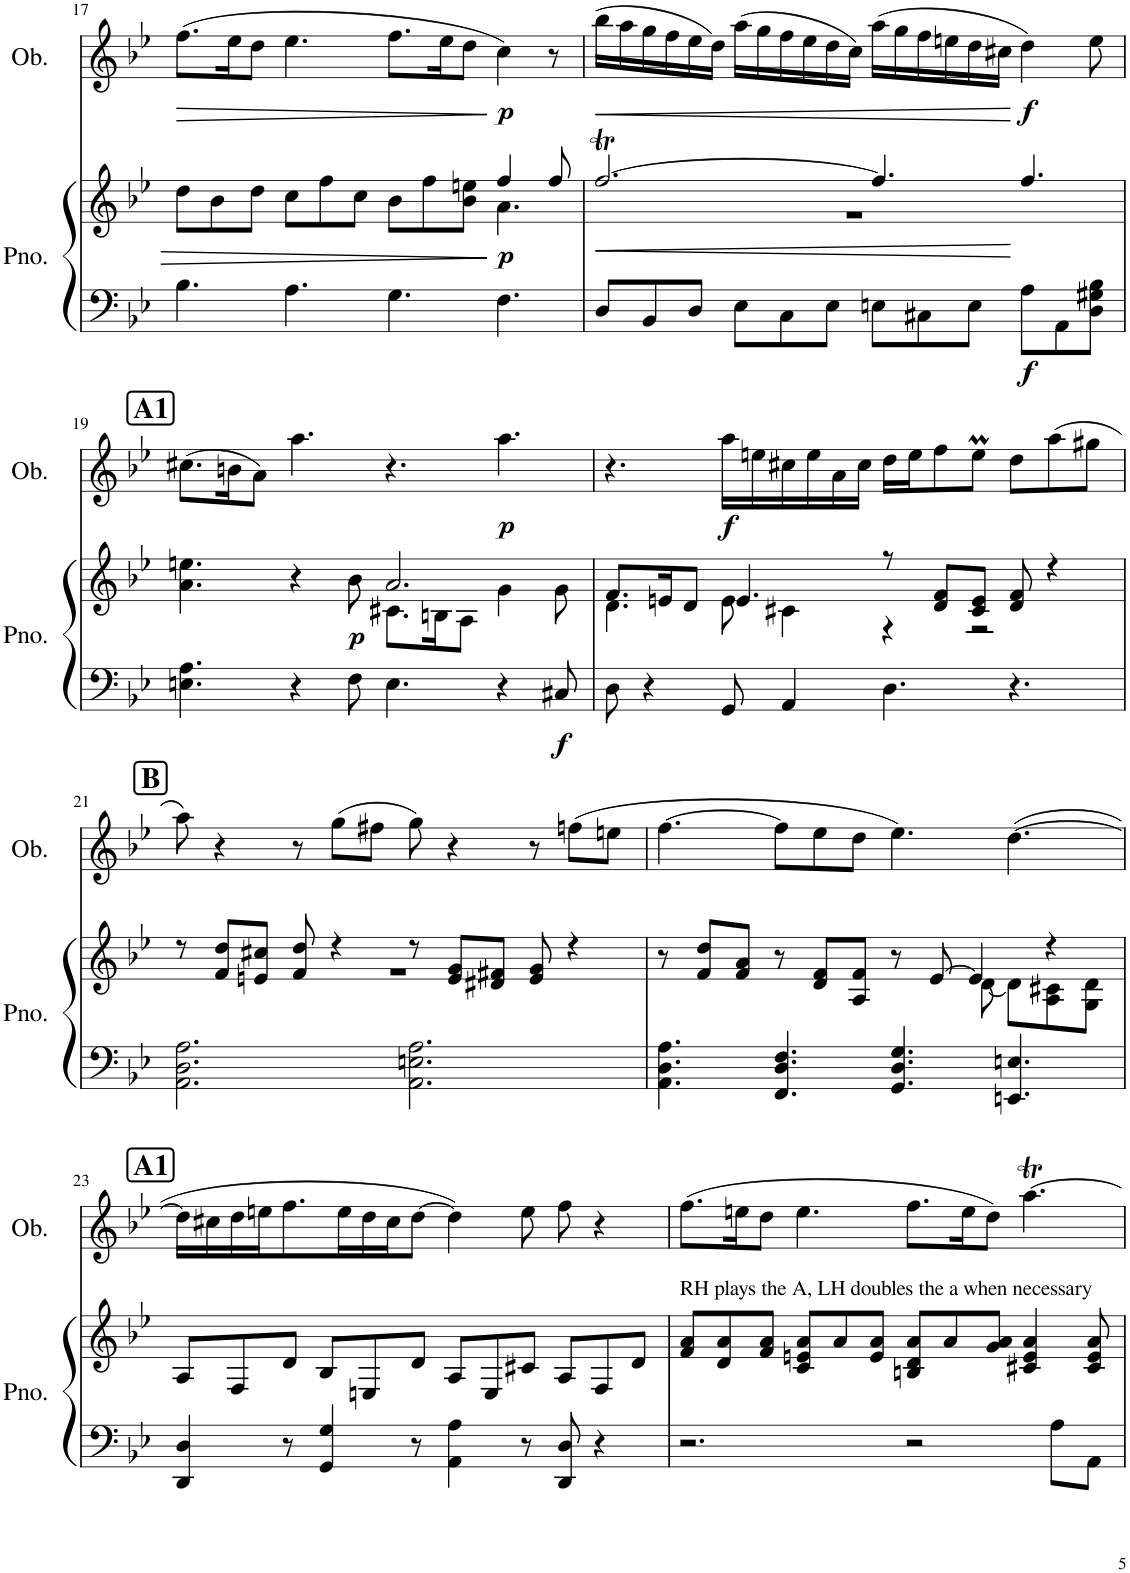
**kern	**kern	**dynam	**kern	**dynam
*part2	*part2	*part2	*part1	*part1
*staff3	*staff2	*staff2/3	*staff1	*staff1
*I"Piano	*	*	*I"Oboe	*
*I'Pno.	*	*	*I'Ob.	*
!!LO:PB:g=z
*clefF4	*clefG2	*	*clefG2	*
*k[b-e-]	*k[b-e-]	*	*k[b-e-]	*
*M12/8	*M12/8	*	*M12/8	*
=17	=17	=17	=17	=17
*	*^	*	*	*
!	!	!	!	!	!LO:HP:b
4.B-\	8dd\L	8ryy	.	(8.ff\L	>
*	*v	*v	*	*	*
.	8b-\	.	.	.
.	.	.	16ee-\K	.
.	8dd\J	.	8dd\J	.
4.A\	8cc\L	.	4.ee-\	.
.	8ff\	.	.	.
.	8cc\J	.	.	.
4.G\	8b-\L	.	8.ff\L	.
.	8ff\	.	.	.
.	.	.	16ee-\K	.
.	8b-\ 8een\J	.	8dd\J	.
*	*^	*	*	*
!	!	!	!LO:DY:b	!	!LO:DY:n=1:b
4.F\	4ff/	4.a\	p	4cc\)	] p
.	8ff/	.	.	8r	.
=18	=18	=18	=18	=18	=18
!	!	!	!LO:HP:b	!	!LO:HP:b
8D/L	[2.ffT/	1.r	<	(16bb-\LL	<
.	.	.	.	16aa\	.
8BB-/	.	.	.	16gg\	.
.	.	.	.	16ff\	.
8D/J	.	.	.	16ee-\	.
.	.	.	.	16dd\JJ)	.
8E-\L	.	.	.	(16aa\LL	.
.	.	.	.	16gg\	.
8C\	.	.	.	16ff\	.
.	.	.	.	16ee-\	.
8E-\J	.	.	.	16dd\	.
.	.	.	.	16cc\JJ)	.
8En\L	4.ff/]	.	.	(16aa\LL	.
.	.	.	.	16gg\	.
8C#X\	.	.	.	16ff\	.
.	.	.	.	16een\	.
8E\J	.	.	.	16dd\	.
.	.	.	.	16cc#X\JJ	.
!	!	!	!LO:DY:n=1:b=2	!	!LO:DY:n=1:b
8A\L	4.ff/	.	[ f	4dd\)	[ f
8AA\	.	.	.	.	.
8D\ 8G#X\ 8B-\J	.	.	.	8ee\	.
!!LO:LB:g=z
!!LO:REH:place=s1:a:B:cj:fs=14:t=A1
=19	=19	=19	=19	=19	=19
4.En\ 4.A\	4.a\ 4.een\	2.ryy	.	(8.cc#X\L	.
.	.	.	.	16bn\K	.
.	.	.	.	8a\J)	.
4r	4r	.	.	4.aa\	.
!	!	!	!LO:DY:b	!	!
8F\	8b-\	.	p	.	.
4.E\	2.a/	8.c#X\L	.	4.r	.
.	.	16Bn\K	.	.	.
.	.	8A\J	.	.	.
!	!	!	!	!	!LO:DY:b
4r	.	4g\	.	4.aa\	p
!	!	!	!LO:DY:b=2	!	!
8C#X/	.	8g\	f	.	.
=20	=20	=20	=20	=20	=20
8D\	8.f/L	4.d\	.	4.r	.
4r	.	.	.	.	.
.	16en/K	.	.	.	.
.	8d/J	.	.	.	.
!	!	!	!	!	!LO:DY:b
8GG/	4.e/	8e\	.	16aa\LL	f
.	.	.	.	16een\	.
4AA/	.	4c#X\	.	16cc#X\	.
.	.	.	.	16ee\	.
.	.	.	.	16a\	.
.	.	.	.	16cc#\JJ	.
4.D\	8r	4r	.	16dd\LL	.
.	.	.	.	16ee\J	.
.	8d/ 8f/L	.	.	8ff\	.
.	8c#/ 8e/J	2r	.	8eem\J	.
4.r	8d/ 8f/	.	.	8dd\L	.
.	4r	.	.	(8aa\	.
.	.	.	.	8gg#X\J	.
!!LO:LB:g=z
!!LO:REH:place=s1:a:B:cj:fs=14:t=B
=21	=21	=21	=21	=21	=21
2.AA\ 2.D\ 2.A\	8r	1.r	.	8aa\)	.
.	8f/ 8dd/L	.	.	4r	.
.	8en/ 8cc#X/J	.	.	.	.
.	8f/ 8dd/	.	.	8r	.
.	4r	.	.	(8gg\L	.
.	.	.	.	8ff#X\J	.
2.AA\ 2.En\ 2.A\	8r	.	.	8gg\)	.
.	8e/ 8g/L	.	.	4r	.
.	8d#X/ 8f#X/J	.	.	.	.
.	8e/ 8g/	.	.	8r	.
.	4r	.	.	(8ffn\L	.
.	.	.	.	8een\J	.
=22	=22	=22	=22	=22	=22
4.AA\ 4.D\ 4.A\	8r	1ryy	.	[4.ff\	.
.	8f/ 8dd/L	.	.	.	.
.	8f/ 8a/J	.	.	.	.
4.FF/ 4.D/ 4.F/	8r	.	.	8ff\L]	.
.	8d/ 8f/L	.	.	8ee-\	.
.	8A/ 8f/J	.	.	8dd\J	.
4.GG/ 4.D/ 4.G/	8r	.	.	4.ee-\)	.
.	[8e-/	.	.	.	.
.	4e-/]	[8d\	.	.	.
4.EEn/ 4.En/	.	8d\L]	.	([4.dd\	.
.	4r	8A\ 8c#X\	.	.	.
.	.	8G\ 8d\J	.	.	.
*	*v	*v	*	*	*
!!LO:LB:g=z
!!LO:REH:place=s1:a:B:cj:fs=14:t=A1
=23	=23	=23	=23	=23
4DD/ 4D/	8A/L	.	16dd\LL]	.
.	.	.	16cc#X\	.
.	8F/	.	16dd\	.
.	.	.	16een\J	.
8r	8d/J	.	8.ff\	.
4GG/ 4G/	8B-/L	.	.	.
.	.	.	16ee\L	.
.	8En/	.	16dd\	.
.	.	.	16cc#\J	.
8r	8d/J	.	[8dd\J	.
4AA\ 4A\	8A/L	.	4dd\])	.
.	8E/	.	.	.
8r	8c#X/J	.	8ee\	.
8DD/ 8D/	8A/L	.	8ff\	.
4r	8F/	.	4r	.
.	8d/J	.	.	.
=24	=24	=24	=24	=24
!	!LO:TX:a:t=RH plays the A, LH doubles the a when necessary	!	!	!
2.r	8f/ 8a/L	.	(8.ff\L	.
.	8d/ 8a/	.	.	.
.	.	.	16een\K	.
.	8f/ 8a/J	.	8dd\J	.
.	8c/ 8en/ 8a/L	.	4.ee\	.
.	8a/	.	.	.
.	8e/ 8a/J	.	.	.
2r	8Bn/ 8d/ 8a/L	.	8.ff\L	.
.	8a/	.	.	.
.	.	.	16ee\K	.
.	8g/ 8a/J	.	8dd\J)	.
.	4c#X/ 4e/ 4a/	.	[4.aat\	.
8A\L	.	.	.	.
8AA\J	8c#/ 8e/ 8a/	.	.	.
=	=	=	=	=
*-	*-	*-	*-	*-
